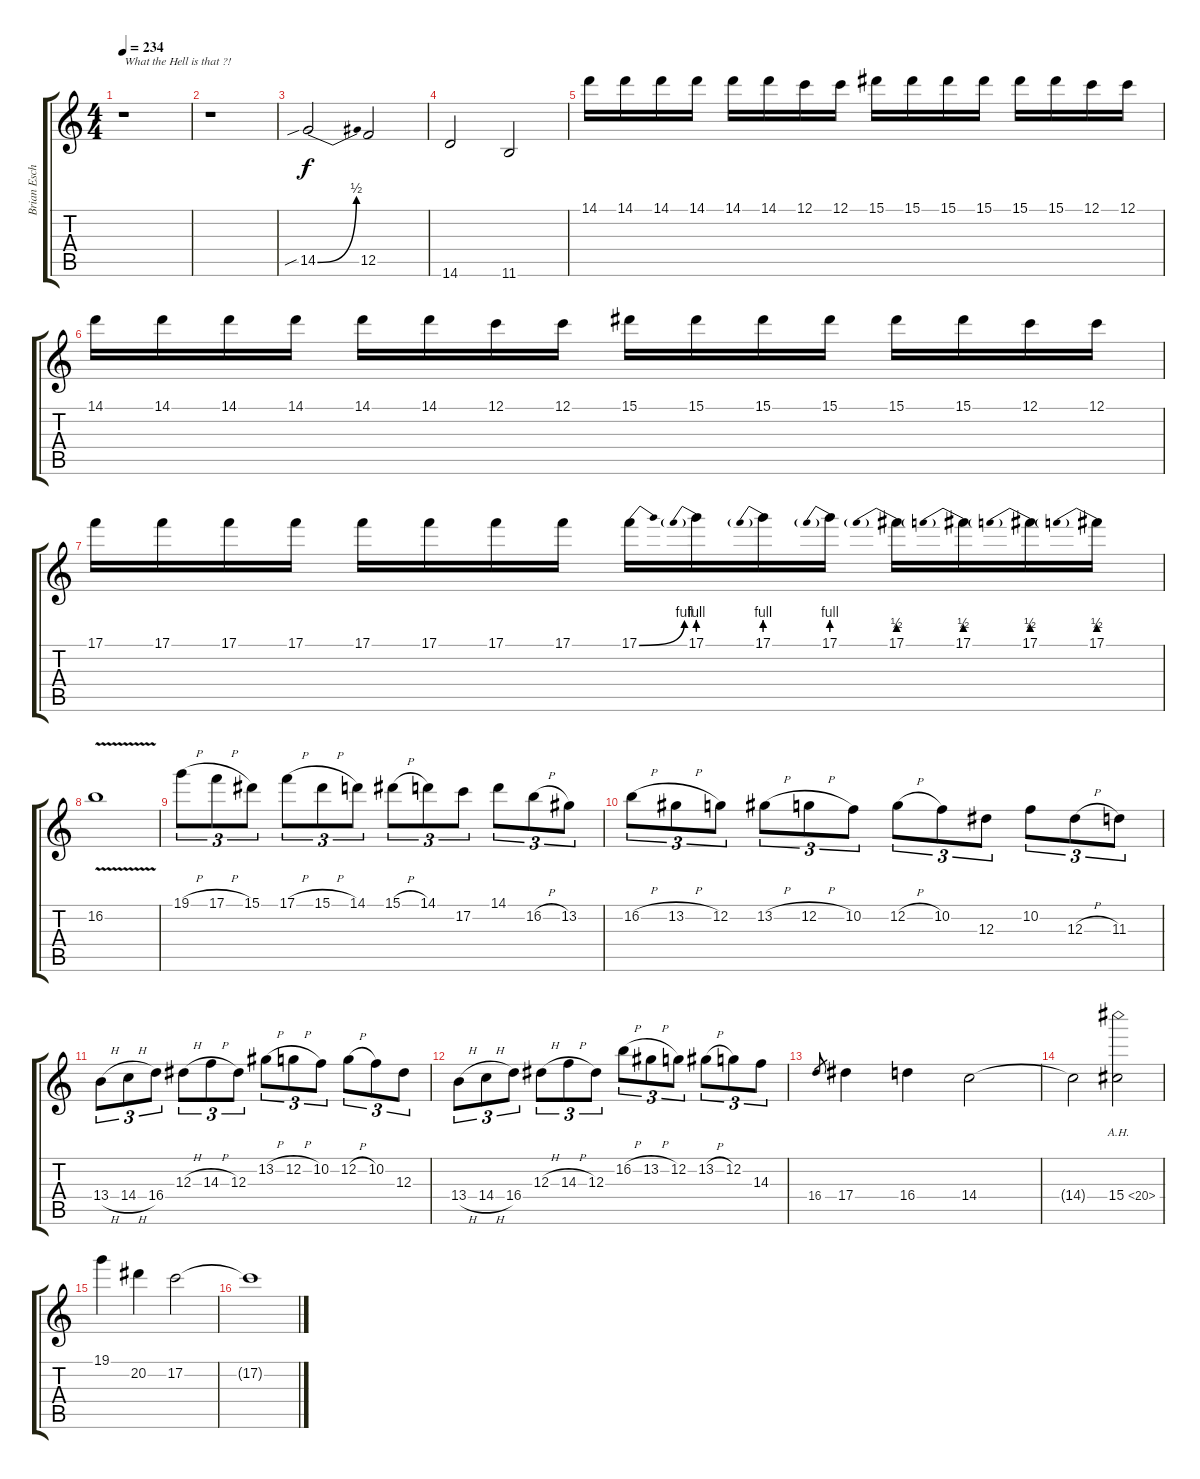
\track ("Brian Eschbach (Lead Guitar)" "Brian Esch") {instrument overdrivenguitar}
\staff {score tabs}
\tuning (C4 G3 Eb3 Bb2 F2 C2) {hide}
\ts (4 4)
\tempo 234
\clef g2
\ks c
r.1{txt "What the Hell is that ?!" dy f} |
r.1 |
14.5{be (bend 0 0 60 2) sib}.2 12.5.2 |
14.6.2 11.6.2 |
14.1.16 14.1.16 14.1.16 14.1.16 14.1.16 14.1.16 12.1.16 12.1.16 15.1.16 15.1.16 15.1.16 15.1.16 15.1.16 15.1.16 12.1.16 12.1.16 |
14.1.16 14.1.16 14.1.16 14.1.16 14.1.16 14.1.16 12.1.16 12.1.16 15.1.16 15.1.16 15.1.16 15.1.16 15.1.16 15.1.16 12.1.16 12.1.16 |
17.1.16 17.1.16 17.1.16 17.1.16 17.1.16 17.1.16 17.1.16 17.1.16 17.1{be (bend 0 0 60 4)}.16 17.1{be (prebend 0 4 60 4)}.16 17.1{be (prebend 0 4 60 4)}.16 17.1{be (prebend 0 4 60 4)}.16 17.1{be (prebend 0 2 60 2)}.16 17.1{be (prebend 0 2 60 2)}.16 17.1{be (prebend 0 2 60 2)}.16 17.1{be (prebend 0 2 60 2)}.16 |
16.2{v}.1 |
19.1{h}.8{tu (3 2)} 17.1{h}.8{tu (3 2)} 15.1.8{tu (3 2)} 17.1{h}.8{tu (3 2)} 15.1{h}.8{tu (3 2)} 14.1.8{tu (3 2)} 15.1{h}.8{tu (3 2)} 14.1.8{tu (3 2)} 17.2.8{tu (3 2)} 14.1.8{tu (3 2)} 16.2{h}.8{tu (3 2)} 13.2.8{tu (3 2)} |
16.2{h}.8{tu (3 2)} 13.2{h}.8{tu (3 2)} 12.2.8{tu (3 2)} 13.2{h}.8{tu (3 2)} 12.2{h}.8{tu (3 2)} 10.2.8{tu (3 2)} 12.2{h}.8{tu (3 2)} 10.2.8{tu (3 2)} 12.3.8{tu (3 2)} 10.2.8{tu (3 2)} 12.3{h}.8{tu (3 2)} 11.3.8{tu (3 2)} |
13.4{h}.8{tu (3 2)} 14.4{h}.8{tu (3 2)} 16.4.8{tu (3 2)} 12.3{h}.8{tu (3 2)} 14.3{h}.8{tu (3 2)} 12.3.8{tu (3 2)} 13.2{h}.8{tu (3 2)} 12.2{h}.8{tu (3 2)} 10.2.8{tu (3 2)} 12.2{h}.8{tu (3 2)} 10.2.8{tu (3 2)} 12.3.8{tu (3 2)} |
13.4{h}.8{tu (3 2)} 14.4{h}.8{tu (3 2)} 16.4.8{tu (3 2)} 12.3{h}.8{tu (3 2)} 14.3{h}.8{tu (3 2)} 12.3.8{tu (3 2)} 16.2{h}.8{tu (3 2)} 13.2{h}.8{tu (3 2)} 12.2.8{tu (3 2)} 13.2{h}.8{tu (3 2)} 12.2.8{tu (3 2)} 14.3.8{tu (3 2)} |
16.4.8{gr} 17.4.4 16.4.4 14.4.2 |
14.4{t}.2 15.4{ah 5}.2 |
19.1.4 20.2.4 17.2.2 |
17.2{t}.1
